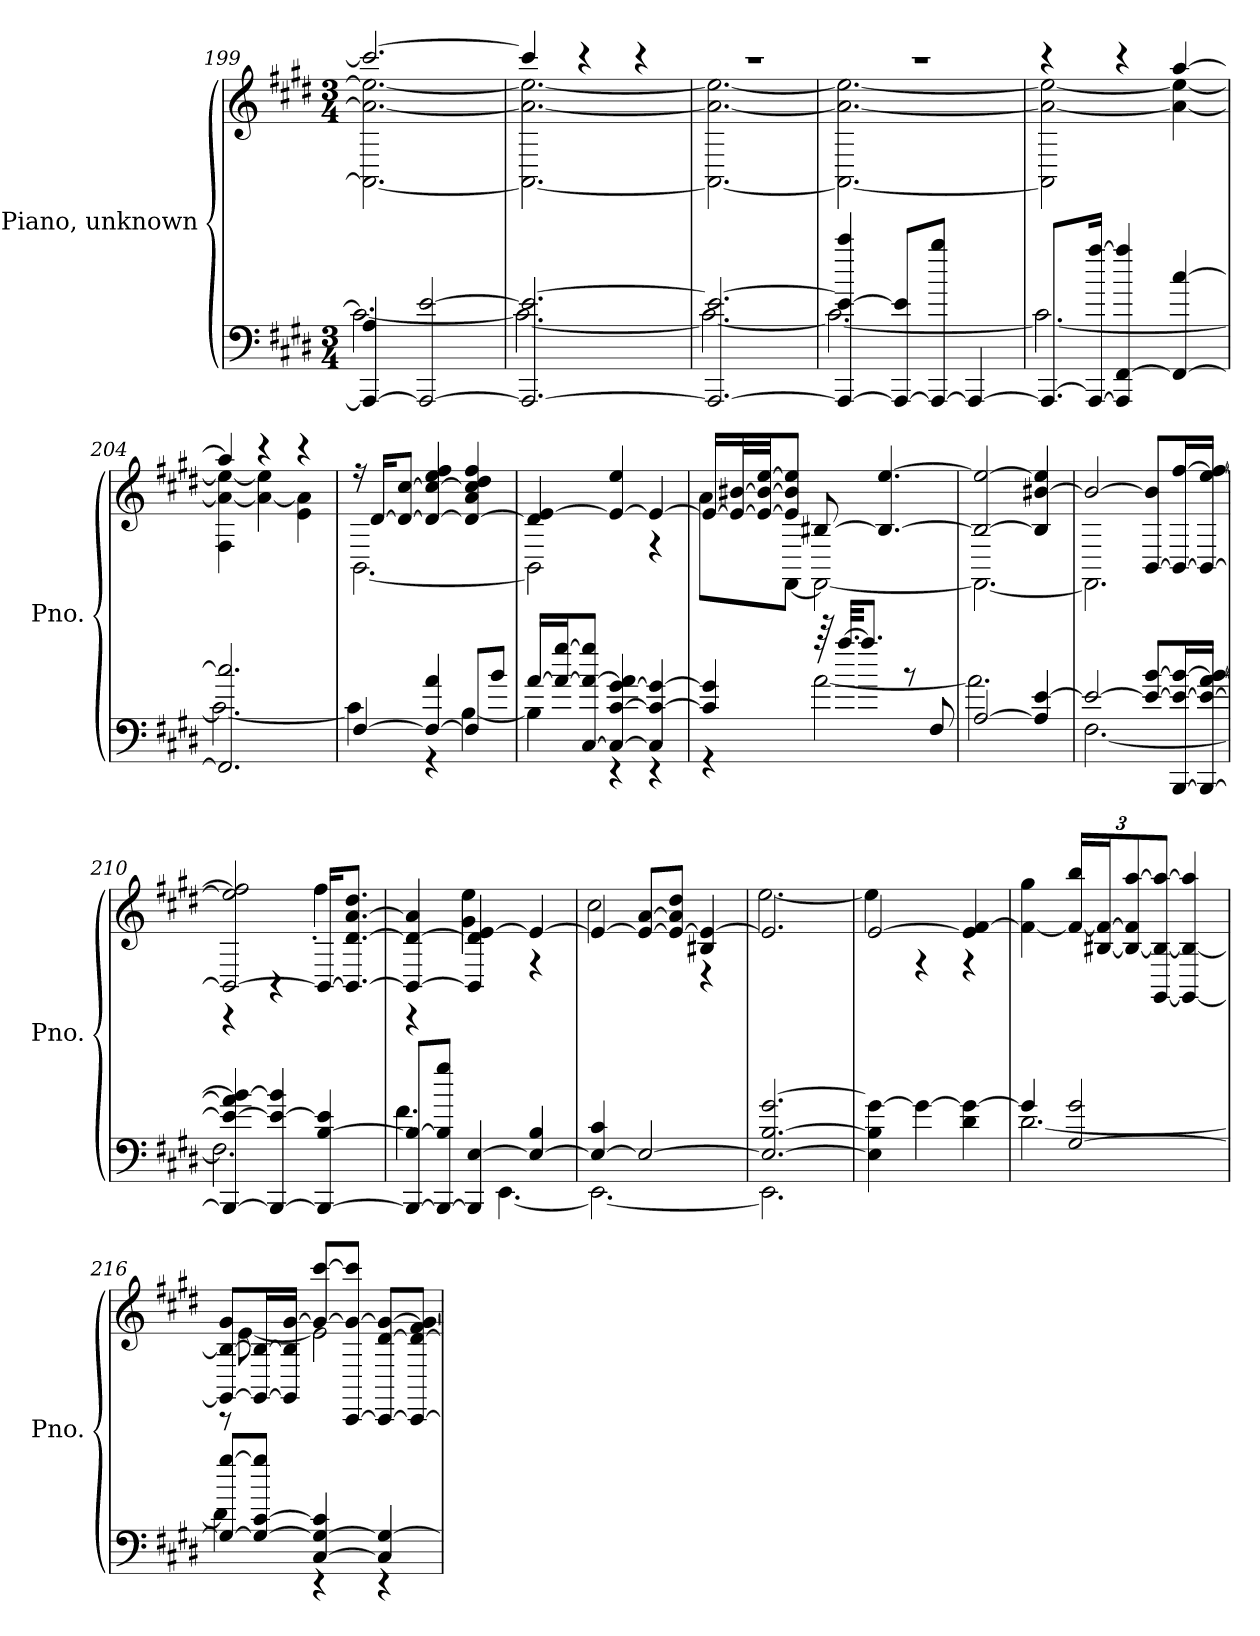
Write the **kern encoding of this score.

**kern	**kern
*part1	*part1
*staff2	*staff1
*I"Piano, unknown	*
*I'Pno.	*
*clefF4	*clefG2
*k[f#c#g#d#]	*k[f#c#g#d#]
*M3/4	*M3/4
=199	=199
*^	*^
4AAA/_ 4A/	2.c#\_	2.ccc#/_	2.AA\_ 2.a\_ 2.ee\_
2AAA/_ [2e/	.	.	.
!!LO:LB:g=z	!!
=200	=200	=200	=200
2.AAA/_ 2.e/_	2.c#\_	4ccc#/]	2.AA\_ 2.a\_ 2.ee\_
.	.	4r	.
.	.	4r	.
=201	=201	=201	=201
2.AAA/_ 2.e/_	2.c#\_	2.r	2.AA\_ 2.a\_ 2.ee\_
=202	=202	=202	=202
4AAA/_ 4e/_ 4ccc#/	2.c#\_	2.r	2.AA\_ 2.a\_ 2.ee\_
8AAA/_ 8e/]L	.	.	.
8AAA/_ 8bb/J	.	.	.
4AAA/_	.	.	.
=203	=203	=203	=203
8.AAA/L_	2.c#\_	4r	2AA\] 2a\_ 2ee\_
16AAA/_ [16aa/Jk	.	.	.
4AAA/] [4FF#/ 4aa/]	.	4r	.
4FF#/_ [4cc#/	.	[4aa/	4a\_ 4ee\_
=204	=204	=204	=204
2.FF#/] 2.cc#/]	2.c#\_	4aa/]	4F#\ 4a\_ 4ee\_
.	.	4r	4a\_ 4ee\]
.	.	4r	4e\ 4a\]
=205	=205	=205	=205
[4F#/	4c#\]	16r	[2.BB\
.	.	[16d#/KL	.
.	.	8d#/_ [8cc#/J	.
4F#/_ 4a/	4r	4d#/_ 4cc#/_ 4ee/ 4ff#/	.
8F#/L]	[4B\	4d#/_ 4a/ 4cc#/] 4dd#/ 4ff#/	.
8b/J	.	.	.
!!LO:PB:g=z	!!
=206	=206	=206	=206
[16a/LL	4B\]	4d#/] [4e/	2BB\]
16a/_ [16gg#/J	.	.	.
[8C#/ 8a/_ 8gg#/]J	.	.	.
4C#/_ [4c#/ [4g#/ 4a/]	4r	4e/_ 4ee/	.
4C#/] 4c#/_ 4g#/_	4r	4e/_	4r
=207	=207	=207	=207
4c#/] 4g#/]	4r	16e/LL_	8a\L
.	.	32e/_ [32b#X/L	.
.	.	32e/_ 32b#/_ [32ee/JJ	.
.	.	8e/] 8b#/] 8ee/]J	[8FF#\J
64r	[2a\	[8B#X/	2FF#\_
[32.aa/KKL	.	.	.
8.aa/J]	.	.	.
.	.	4.B#/_ [4.ee/	.
8r	.	.	.
8F#/	.	.	.
=208	=208	=208	=208
[2A/	2.a\]	2B#/_ 2ee/_	2.FF#\_
4A/] [4e/	.	4B#/] [4b#X/ 4ee/]	.
=209	=209	=209	=209
2e/_	[2.F#\	2b#/_	2.FF#\]
8e/_ [8b/L	.	[8BB/ 8b#/]L	.
[16BBB/ 16e/_ 16b/_L	.	16BB/_ [16ff#/L	.
16BBB/_ 16e/_ [16a/ 16b/_JJ	.	16BB/_ [16ee/ 16ff#/_JJ	.
!!LO:LB:g=z	!!
=210	=210	=210	=210
4BBB/_ 4e/_ 4a/] 4b/_	2.F#\]	2BB/_ 2ee/] 2ff#/]	4r
4BBB/_ 4e/_ 4b/]	.	.	4r
4BBB/_ [4B/ 4e/]	.	16BB/KL_	4ff#'\
.	.	8.BB/_ [8.d#/ [8.a/ 8.dd#/J	.
=211	=211	=211	=211
8BBB/_ 8B/_L	4.f#\	4BB/_ 4d#/_ 4a/]	4r
8BBB/_ 8B/] 8gg#/J	.	.	.
4BBB/] [4E/	.	4BB/] 4d#/] [4e/	4g#\ 4ee\
.	[4.EE\	.	.
4E/_ 4B/	.	4e/_	4r
=212	=212	=212	=212
4E/_ 4c#/	2.EE\_	4e/_	2cc#\
2E/_	.	8e/_ [8a/L	.
.	.	8e/_ 8a/] 8dd#/J	.
.	.	4B#X/ 4e/_	4r
=213	=213	=213	=213
2.E/_ [2.B/ [2.g#/	2.EE\]	2.e/]	[2.ee\
*v	*v	*	*
=214	=214	=214
4E\] 4B\] 4g#\_	[2e/	4ee\]
4g#\_	.	4r
4d#\ 4g#\_	4e/] [4f#/	4r
*	*v	*v
!!LO:LB:g=z
=215	=215
*^	*
4g#/]	[2.d#\	4f#\_ 4gg#\
*	*	*Xbrackettup
[2G#/ 2g#/	.	24f#/_ 24bb/LL
.	.	[24B#X/ 24f#/_J
.	.	12B#/_ 12f#/] [12aa/
.	.	[12GG#/ 12B#/_ 12aa/_J
.	.	4GG#/_ 4B#/_ 4aa/]
=216	=216	=216
*	*	*^
8G#/_ [8gg#/L	4d#\]	8GG#/_ 8B#/_ 8g#/L	8r
8G#/_ [8c#/ 8gg#/]J	.	16GG#/_ 16B#/_L	[8e\
.	.	16GG#/] 16B#/] [16g#/JJ	.
[4C#/ 4G#/_ 4c#/]	4r	8g#/_ [8ccc#/L	2e\]
.	.	[8CC#/ 8g#/_ 8ccc#/]J	.
4C#/] 4G#/_	4r	8CC#/_ [8d#/ 8g#/_L	.
.	.	8CC#/_ 8d#/_ [8f#/ 8g#/_J	.
*v	*v	*	*
*	*v	*v
=	=
*-	*-
